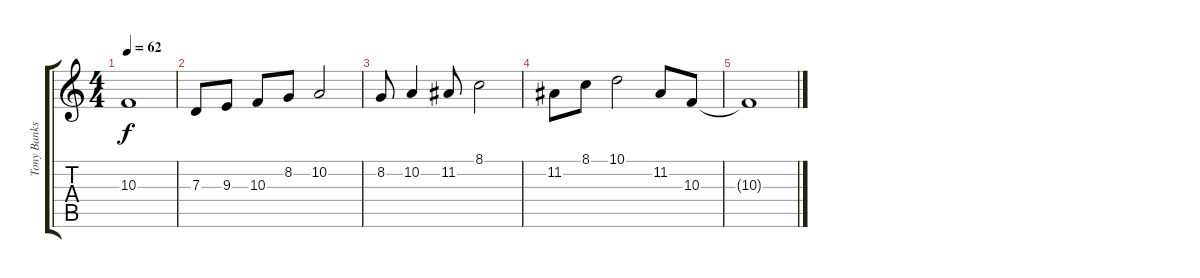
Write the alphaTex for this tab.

\track ("Tony Banks (keyboard theme)" "Tony Banks") {instrument synthstrings2}
\staff {score tabs}
\tuning (E4 B3 G3 D3 A2 E2) {hide}
\ts (4 4)
\tempo 62
\clef g2
\ks c
10.3{t}.1{dy f} |
7.3.8 9.3.8 10.3.8 8.2.8 10.2.2 |
8.2.8 10.2.4 11.2.8 8.1.2 |
11.2.8 8.1.8 10.1.2 11.2.8 10.3.8 |
10.3{t}.1
